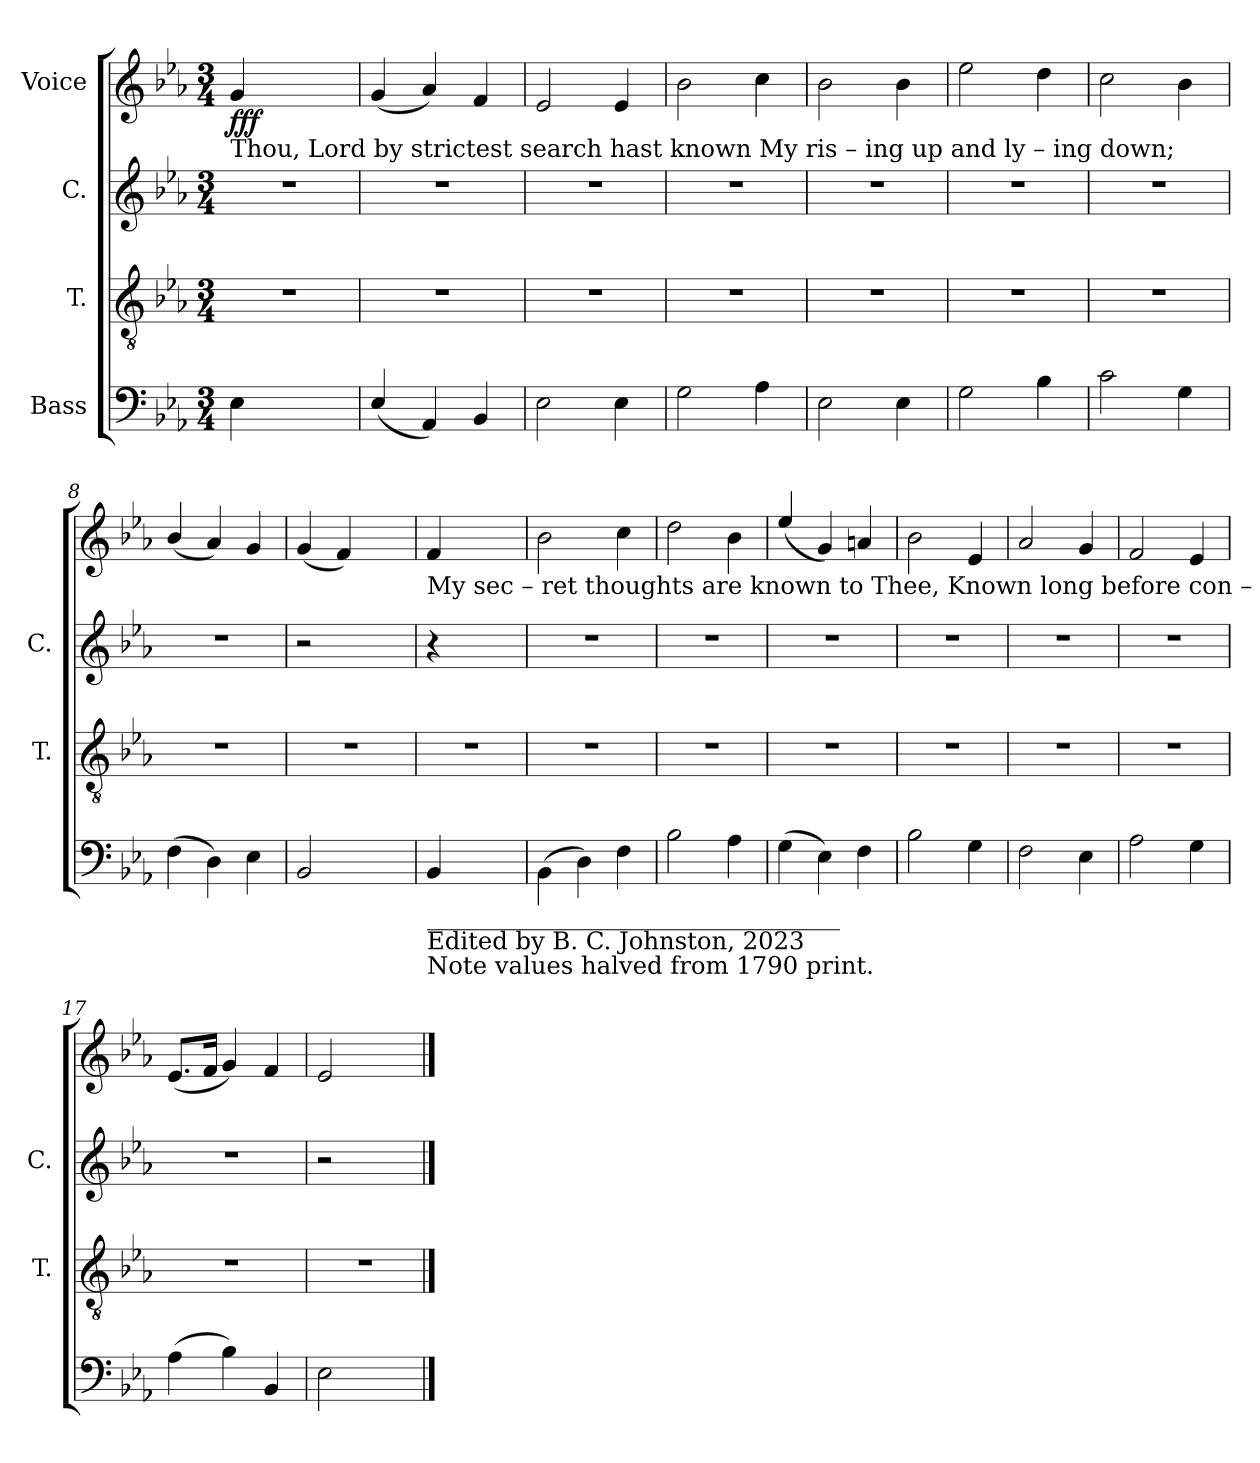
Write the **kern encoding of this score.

**kern	**kern	**kern	**kern	**dynam
*part4	*part3	*part2	*part1	*part1
*staff4	*staff3	*staff2	*staff1	*staff1
*I"Bass	*I"T.	*I"C.	*I"Voice	*
*	*I'T.	*I'C.	*	*
*clefF4	*clefGv2	*clefG2	*clefG2	*
*k[b-e-a-]	*k[b-e-a-]	*k[b-e-a-]	*k[b-e-a-]	*
*M3/4	*M3/4	*M3/4	*M3/4	*
*MM110	*MM110	*MM110	*MM110	*
=1	=1	=1	=1	=1
!	!	!	!LO:TX:b:t=Thou,  Lord     by    strictest search hast known My ris – ing    up    and   ly   –    ing    down;	!
!	!	!	!	!LO:DY:b
4E-\	2.r	2.r	4g/	fff
2ryy	.	.	2ryy	.
=2	=2	=2	=2	=2
(<4E-/	2.r	2.r	(<4g/	.
4AA-/)	.	.	4a-/)	.
4BB-/	.	.	4f/	.
=3	=3	=3	=3	=3
2E-\	2.r	2.r	2e-/	.
4E-\	.	.	4e-/	.
=4	=4	=4	=4	=4
2G\	2.r	2.r	2b-\	.
4A-\	.	.	4cc\	.
=5	=5	=5	=5	=5
2E-\	2.r	2.r	2b-\	.
4E-\	.	.	4b-\	.
=6	=6	=6	=6	=6
2G\	2.r	2.r	2ee-\	.
4B-\	.	.	4dd\	.
=7	=7	=7	=7	=7
2c\	2.r	2.r	2cc\	.
4G\	.	.	4b-\	.
=8	=8	=8	=8	=8
(>4F\	2.r	2.r	(<4b-/	.
4D\)	.	.	4a-/)	.
4E-\	.	.	4g/	.
=9	=9	=9	=9	=9
2BB-/	2.r	2r	(<4g/	.
.	.	.	4f/)	.
4ryy	.	4ryy	4ryy	.
!!LO:LB:g=z
=10	=10	=10	=10	=10
!	!	!	!LO:TX:b:t=My   sec   –   ret thoughts are known to Thee, Known long  before    con – ceived     by    me.	!
!LO:TX:b:t=__________________________________	!	!	!	!
!LO:TX:b:t=Edited by B. C. Johnston, 2023	!	!	!	!
!LO:TX:b:t=Note values halved from 1790 print.	!	!	!	!
4BB-/	2.r	4r	4f/	.
2ryy	.	2ryy	2ryy	.
=11	=11	=11	=11	=11
(>4BB-\	2.r	2.r	2b-\	.
4D\)	.	.	.	.
4F\	.	.	4cc\	.
=12	=12	=12	=12	=12
2B-\	2.r	2.r	2dd\	.
4A-\	.	.	4b-\	.
=13	=13	=13	=13	=13
(>4G\	2.r	2.r	(<4ee-/	.
4E-\)	.	.	4g/)	.
4F\	.	.	4an/	.
=14	=14	=14	=14	=14
2B-\	2.r	2.r	2b-\	.
4G\	.	.	4e-/	.
=15	=15	=15	=15	=15
2F\	2.r	2.r	2a-/	.
4E-\	.	.	4g/	.
=16	=16	=16	=16	=16
2A-\	2.r	2.r	2f/	.
4G\	.	.	4e-/	.
=17	=17	=17	=17	=17
(>4A-\	2.r	2.r	(<8.e-/L	.
.	.	.	16f/Jk	.
4B-\)	.	.	4g/)	.
4BB-/	.	.	4f/	.
=18	=18	=18	=18	=18
2E-\	2.r	2r	2e-/	.
4ryy	.	4ryy	4ryy	.
==	==	==	==	==
*-	*-	*-	*-	*-
